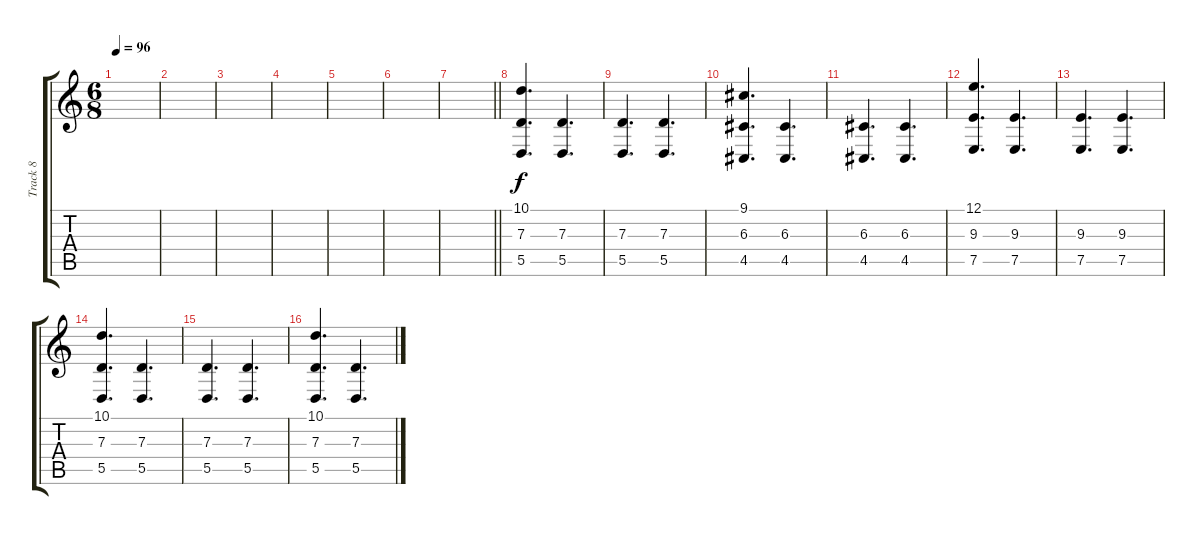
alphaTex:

\track ("Track 8" "Track 8") {instrument tubularbells}
\staff {score tabs}
\tuning (E4 B3 G3 D3 A2 D2) {hide}
\ts (6 8)
\tempo 96
\clef g2
\ks c
|
|
|
|
|
|
\barLineRight lightlight
|
(10.1 7.3 5.5).4{d instrument tubularbells} (7.3 5.5).4{d} |
(7.3 5.5).4{d} (7.3 5.5).4{d} |
(9.1 6.3 4.5).4{d} (6.3 4.5).4{d} |
(6.3 4.5).4{d} (6.3 4.5).4{d} |
(12.1 9.3 7.5).4{d} (9.3 7.5).4{d} |
(9.3 7.5).4{d} (9.3 7.5).4{d} |
(10.1 7.3 5.5).4{d} (7.3 5.5).4{d} |
(7.3 5.5).4{d} (7.3 5.5).4{d} |
(10.1 7.3 5.5).4{d} (7.3 5.5).4{d}
